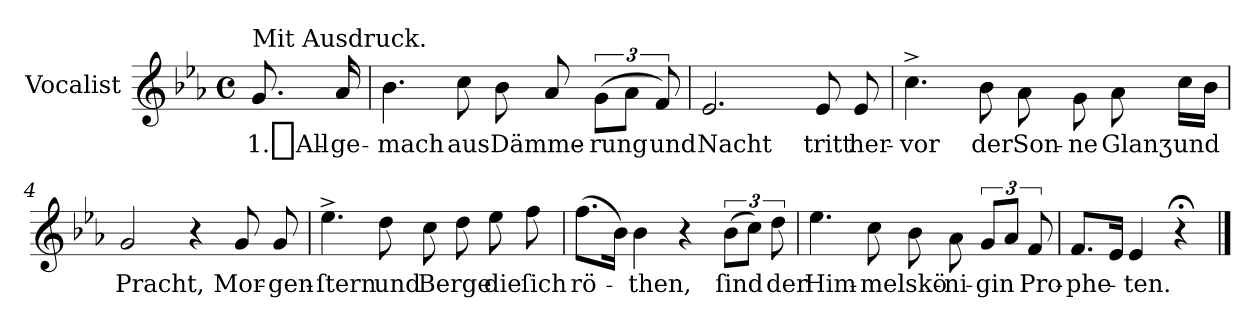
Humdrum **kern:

**kern	**text
*part1	*part1
*staff1	*staff1
*I"Vocalist	*
*clefG2	*
*k[b-e-a-]	*
*E-:	*
*M4/4	*
*met(c)	*
=	=
!LO:TX:a:t=Mit Ausdruck.	!
8.g	1._All-
16a-	-ge-
=1	=1
4.b-	-mach
8cc	aus
8b-	Dämme-
8a-	.
(>12g\L	-rung
12a-J	.
12f)	und
=2	=2
2.e-	Nacht
8e-	tritt
8e-	her-
=3	=3
4.cc^	-vor
8b-	der
8a-\	Son-
8g\	-ne
8a-\	Glanʒ
16ccLL	und
16b-JJ	.
=4	=4
2g	Pracht,
4r	.
8g	Mor-
8g	-gen-
=5	=5
4.ee-^	-ſtern
8dd	und
8cc	Berge
8dd	.
8ee-	die
8ff	ſich
=6	=6
(8.ffL	rö-
16b-Jk)	.
4b-	-then,
4r	.
(12b-L	ſind
12ccJ)	.
12dd	der
=7	=7
4.ee-	Him-
8cc	-melskö-
8b-	.
8a-\	-ni-
12gL	-gin
12a-J	.
12f	Pro-
=8	=8
8.fL	-phe-
16e-Jk	.
4e-	-ten.
4r;<	.
==	==
*-	*-
